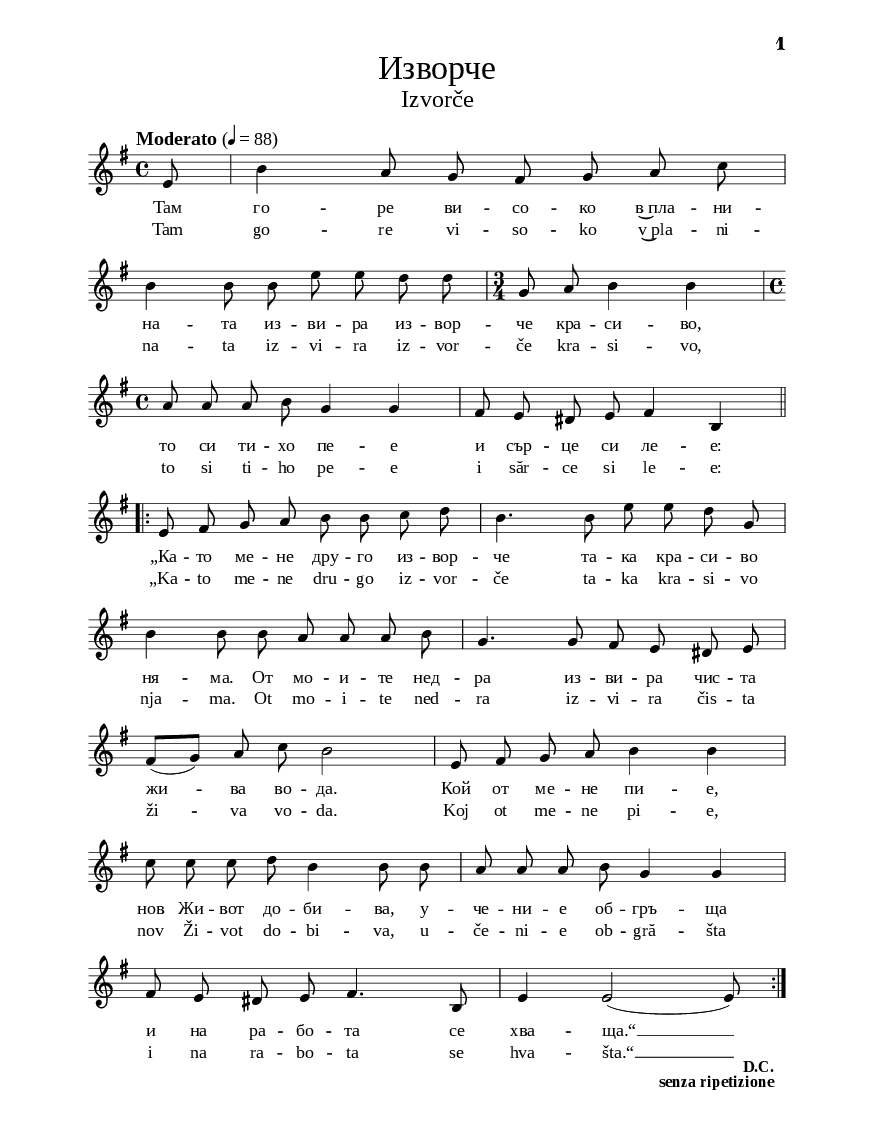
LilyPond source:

\version "2.24.2"

% include paper part and global functions
\include "include/globals.ily"

\bookpart {
  \label #'ref177
  \tocItem \markup "Изворче – Izvorče"
  \include "include/bookpart-paper.ily"
  \score {
    \include "include/score-layout.ily"

    \new Voice \absolute {
      \clef treble
      \key e \minor
      \time 4/4
      \tempoFunc "Moderato" 4 "88"
      \autoBeamOff
      \partial 8
      e'8 | % 2
      b'4  a'8  g'8  fis'8  g'8
      a'8 c''8 \break | % 3
      b'4 b'8 b'8 e''8
      e''8 d''8 d''8 | % 4
      \time 3/4  | % 4
      g'8  a'8 b'4 b'4 \break | % 5
      \time 4/4  | % 5
      a'8  a'8  a'8 b'8  g'4
      g'4 | % 6
      fis'8  e'8  dis'8  e'8  fis'4
      b4 \break | % 7
      \bar ".|:-||" 
      e'8  fis'8  g'8  a'8 b'8
      b'8 c''8 d''8 | % 8
      b'4. b'8 e''8 e''8
      d''8  g'8 \break | % 9
      b'4 b'8 b'8  a'8  a'8
      a'8 b'8 |
      g'4.  g'8  fis'8  e'8  dis'8
      e'8 \break | % 11
      fis'8 ( [  g'8 ] )   a'8 c''8
      b'2 | % 12
      e'8  fis'8  g'8  a'8 b'4
      b'4 \break | % 13
      c''8 c''8 c''8 d''8
      b'4 b'8 b'8 | % 14
      a'8  a'8  a'8 b'8  g'4
      g'4 \break | % 15
      fis'8  e'8  dis'8  e'8  fis'4.
      b8 | % 16
      e'4  e'2 (e'8)
      \bar ":|."
    }

    \addlyrics {
      Там го -- ре ви -- со -- ко в~пла
      -- ни -- на -- та из -- ви -- ра из --
      вор -- че кра -- си -- во, то си
      ти -- хо пе -- е и сър -- це си
      ле -- е: „Ка -- то ме -- не дру --
      го из -- вор -- че та -- ка кра --
      си -- во ня -- ма. От мо -- и -- те
      нед -- ра из -- ви -- ра чис -- та
      жи -- ва во -- да. Кой от ме --
      не пи -- е, нов Жи -- вот до -- би
      -- ва, у -- че -- ни -- е об -- гръ --
      ща и на ра -- бо -- та се хва --
      ща.“ __}
      \addlyrics {
        Tam go -- re vi -- so -- ko v~pla
        -- ni -- na -- ta iz -- vi -- ra iz --
        vor -- če kra -- si -- vo, to si
        ti -- ho pe -- e i săr -- ce si
        le -- e: „Ka -- to me -- ne dru --
        go iz -- vor -- če ta -- ka kra --
        si -- vo nja -- ma. Ot mo -- i -- te
        ned -- ra iz -- vi -- ra čis -- ta
        ži -- va vo -- da. Koj ot me --
        ne pi -- e, nov Ži -- vot do -- bi
        -- va, u -- če -- ni -- e ob -- gră --
        šta i na ra -- bo -- ta se hva --
        šta.“ __}


        \header {
          title = \titleFunc "Изворче" "Izvorče"
        }

        \midi{}
      } % score

      \markup \dc-two "D.C.""senza ripetizione"
      \pageBreak

      % include foreign translation(s) of the song
       \version "2.24.3"

\markup \fill-line { \fontsize #deTitleFontSize "Quellchen" }
\markup \null
\markup \null
\markup \abs-fontsize #10 {
  \hspace #30
  \override #`(baseline-skip . ,deCoupletBaselineSkip)

  \column {
  
 \line { " "Dort oben, hoch im Gebirge,}

 \line { " "entspringt ein schönes Quellchen;}

 \line { " "es singt leise und gießt sein Herz aus:}

 \line { " "„Es gibt kein anderes kleines, }

 \line { " "so schönes Quellchen wie mich. }

 \line { " "Aus meinen Tiefen entspringt}

 \line { " "reines und belebendes Wasser.}

 \line { " "Wer von meinem Wasser trinkt, }

 \line { " "gewinnt das neue Leben,}

 \line { " "er umarmt die Lehre }

 \line { " "und macht sich an die Arbeit.“}
  }
}


    } % bookpart


